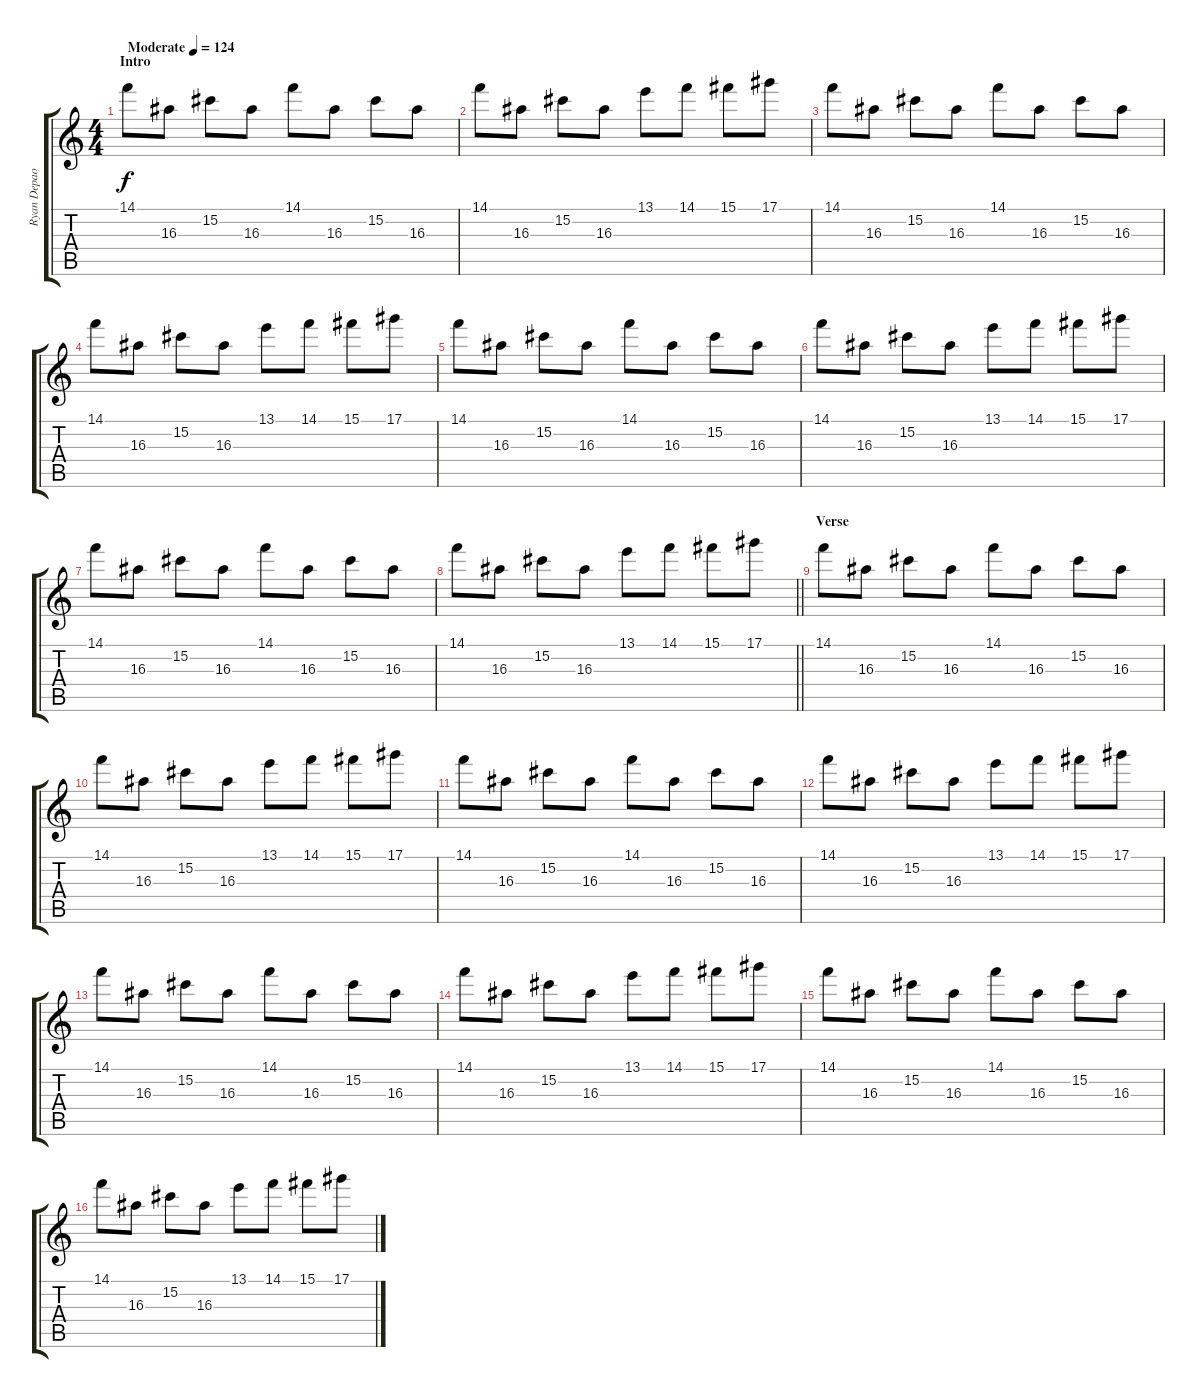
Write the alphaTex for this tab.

\track ("Ryan Depaolo" "Ryan Depao") {instrument distortionguitar}
\staff {score tabs}
\tuning (Eb4 Bb3 Gb3 Db3 Ab2 Eb2) {hide}
\ts (4 4)
\section ("" "Intro")
\tempo (124 "Moderate")
\clef g2
\ks c
14.1.8{dy f instrument distortionguitar} 16.3.8 15.2.8 16.3.8 14.1.8 16.3.8 15.2.8 16.3.8 |
14.1.8 16.3.8 15.2.8 16.3.8 13.1.8 14.1.8 15.1.8 17.1.8 |
14.1.8 16.3.8 15.2.8 16.3.8 14.1.8 16.3.8 15.2.8 16.3.8 |
14.1.8 16.3.8 15.2.8 16.3.8 13.1.8 14.1.8 15.1.8 17.1.8 |
14.1.8 16.3.8 15.2.8 16.3.8 14.1.8 16.3.8 15.2.8 16.3.8 |
14.1.8 16.3.8 15.2.8 16.3.8 13.1.8 14.1.8 15.1.8 17.1.8 |
14.1.8 16.3.8 15.2.8 16.3.8 14.1.8 16.3.8 15.2.8 16.3.8 |
\barLineRight lightlight
14.1.8 16.3.8 15.2.8 16.3.8 13.1.8 14.1.8 15.1.8 17.1.8 |
\section ("" "Verse")
14.1.8 16.3.8 15.2.8 16.3.8 14.1.8 16.3.8 15.2.8 16.3.8 |
14.1.8 16.3.8 15.2.8 16.3.8 13.1.8 14.1.8 15.1.8 17.1.8 |
14.1.8 16.3.8 15.2.8 16.3.8 14.1.8 16.3.8 15.2.8 16.3.8 |
14.1.8 16.3.8 15.2.8 16.3.8 13.1.8 14.1.8 15.1.8 17.1.8 |
14.1.8 16.3.8 15.2.8 16.3.8 14.1.8 16.3.8 15.2.8 16.3.8 |
14.1.8 16.3.8 15.2.8 16.3.8 13.1.8 14.1.8 15.1.8 17.1.8 |
14.1.8 16.3.8 15.2.8 16.3.8 14.1.8 16.3.8 15.2.8 16.3.8 |
14.1.8 16.3.8 15.2.8 16.3.8 13.1.8 14.1.8 15.1.8 17.1.8
